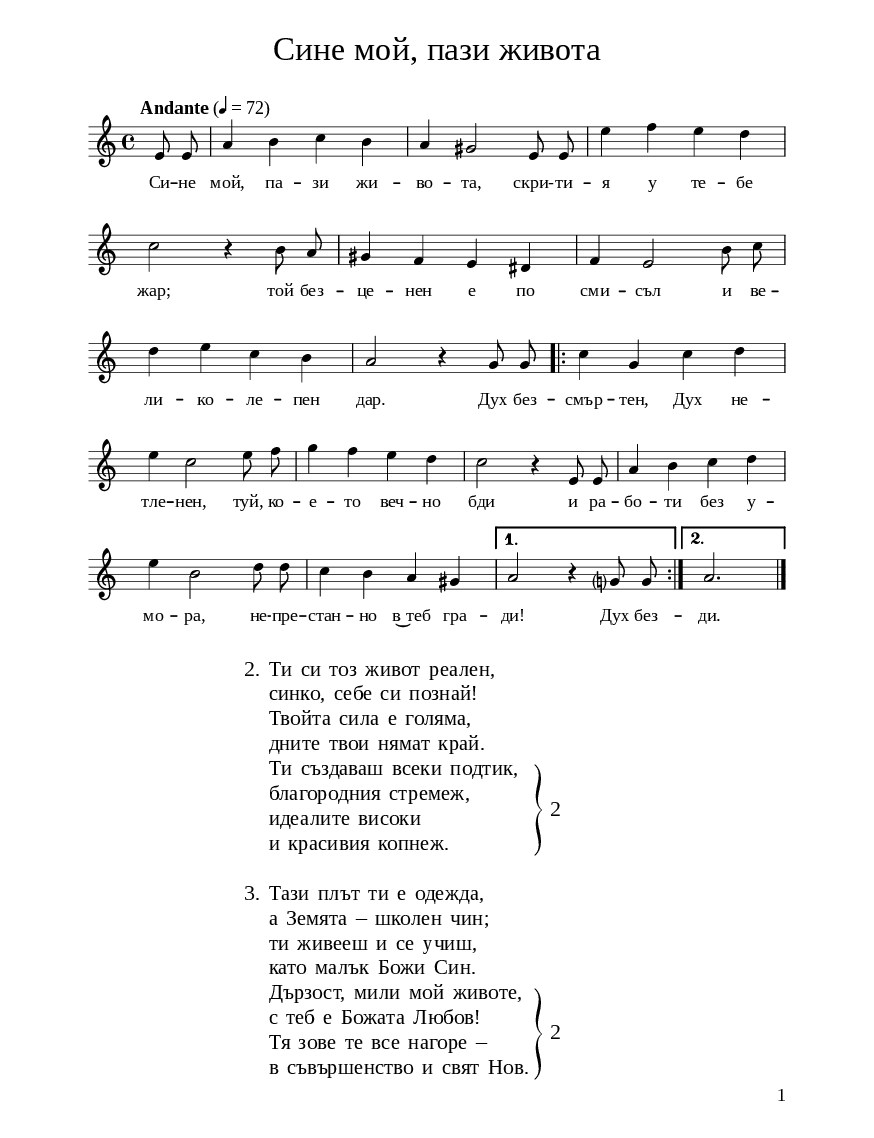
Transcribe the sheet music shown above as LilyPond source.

\version "2.24.2"

% include paper part and global functions
\include "include/globals.ily"

"rightBraces045" = \markup {
  \column {
    % repeat braces
    \translate #'(0 . -13.9 )
    \right-brace #44

    \translate #'(0 . -17.1 )
    \right-brace #44
  }
  \column {
    % repeat numbers
    \translate #'(0 . -14.4 )
    2

    \translate #'(0 . -21.5 )
    2
  }
}

\bookpart {
  \label #'ref045
  \tocItem \markup "Сине мой, пази живота"
  \include "include/bookpart-paper.ily"
  \score {
    \include "include/score-layout.ily"

    \new Voice \absolute  {
      \clef treble
      \key a \minor
      \time 4/4
      \tempoFunc "Andante" 4 "72"
      \autoBeamOff
      \partial 4


      e'8 e'8 | a'4 b' c''4 b' | a'4 gis'2 e'8 e' | e''4 f'' e''4 d'' | \break

      c''2 r4 b'8 a'  |  gis'4 f'  e'4 dis' |  f'4 e'2  b'8 c'' \break |

      d''4 e'' c''4 b' | a'2 r4 g'8 g' \repeat volta 2 {
        |  c''4 g' c''4 d'' | e''4 c''2 e''8 f'' | g''4 f'' e''4 d'' | c''2 r4 e'8 e' | a'4 b'  c''4 d'' \break |

        e''4 b'2 d''8 d'' c''4 b' a'4 gis' |
      } \alternative { { a'2 r4 g'?8 g'  } { a'2. } } \bar "|."
    }

    \addlyrics {
      Си -- не мой, па -- зи жи -- во -- та, "скри-" -- ти -- я у
      те -- бе жар; той без -- це -- нен е по сми -- съл и ве --
      ли -- ко -- ле -- пен дар. Дух без -- смър -- тен, Дух не -- тле -- нен,
      туй, ко -- е -- то веч -- но бди и ра -- бо -- ти без у --
      мо -- ра, не -- пре -- стан -- но в~теб гра -- ди! Дух без -- ди.
    }

    \header {
      title = \titleFunc "Сине мой, пази живота" "Sine moj, pazi života"
    }

    \midi{}

  } % score

  \markup \fontsize #bgCoupletFontSize {
    \hspace #15
    \override #`(baseline-skip . ,bgCoupletBaselineSkip)
    \column {
      \vspace #0.3

      \line { 2. Ти си тоз живот реален, }

      \line {   "   " синко, себе си познай! }

      \line {   "   " Твойта сила е голяма, }

      \line {   "   " дните твои нямат край. }

      \line {   "   " Ти създаваш всеки подтик, }

      \line {   "   " благородния стремеж,}

      \line {   "   " идеалите високи}

      \line {   "   " и красивия копнеж.}
      \line {   "   "}

      \line {   3. Тази плът ти е одежда,}

      \line {   "   " а Земята – школен чин;}

      \line {   "   " ти живееш и се учиш,}

      \line {   "   " като малък Божи Син.}

      \line {   "   " Дързост, мили мой животе,}

      \line {   "   " с теб е Божата Любов!}

      \line {   "   " Тя зове те все нагоре –}

      \line {   "   " в съвършенство и свят Нов.}
    }\"rightBraces045"

  } % markup


} % bookpart
